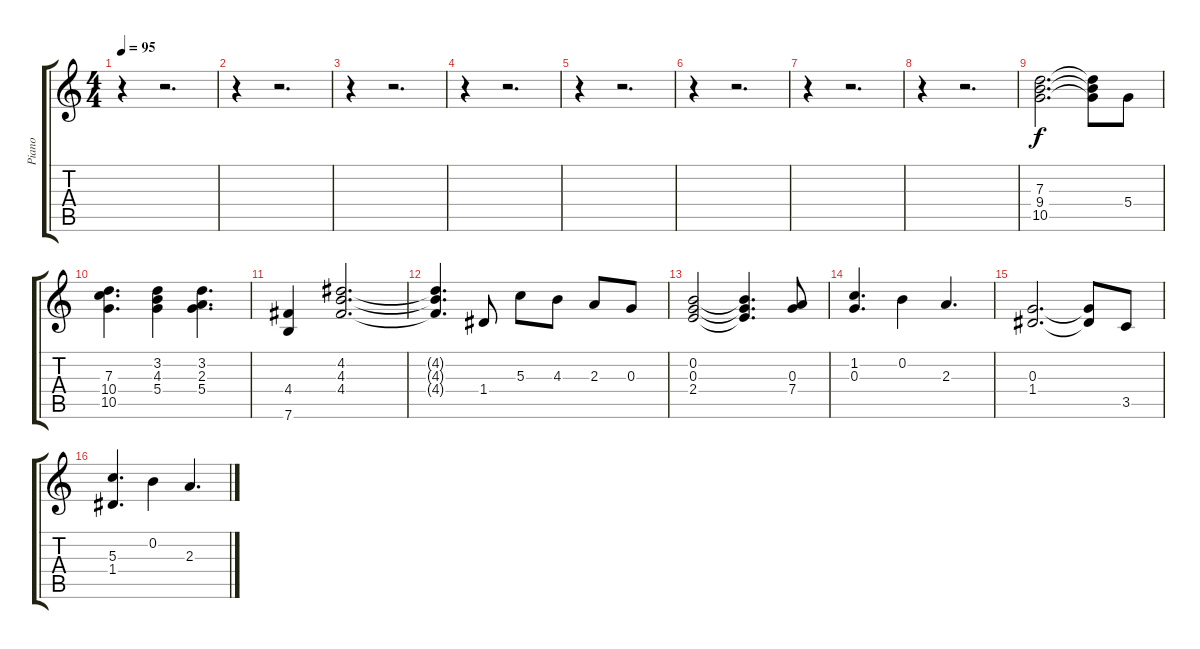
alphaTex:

\track ("Piano" "Piano") {instrument acousticguitarnylon}
\staff {score tabs}
\tuning (E4 B3 G3 D3 A2 E2) {hide}
\ts (4 4)
\tempo 95
\clef g2
\ks c
r.4{dy f} r.2{d} |
r.4 r.2{d} |
r.4 r.2{d} |
r.4 r.2{d} |
r.4 r.2{d} |
r.4 r.2{d} |
r.4 r.2{d} |
r.4 r.2{d} |
(7.3 9.4 10.5).2{d} (7.3{t} 9.4{t} 10.5{t}).8 5.4.8 |
(7.3 10.4 10.5).4{d} (3.2 4.3 5.4).4 (3.2 2.3 5.4).4{d} |
(4.4 7.6).4 (4.2 4.3 4.4).2{d} |
(4.2{t} 4.3{t} 4.4{t}).4{d} 1.4.8 5.3.8 4.3.8 2.3.8 0.3.8 |
(0.2 0.3 2.4).2 (0.2{t} 0.3{t} 2.4{t}).4{d} (0.3 7.4).8 |
(1.2 0.3).4{d} 0.2.4 2.3.4{d} |
(0.3 1.4).2{d} (0.3{t} 1.4{t}).8 3.5.8 |
(5.3 1.4).4{d} 0.2.4 2.3.4{d}
